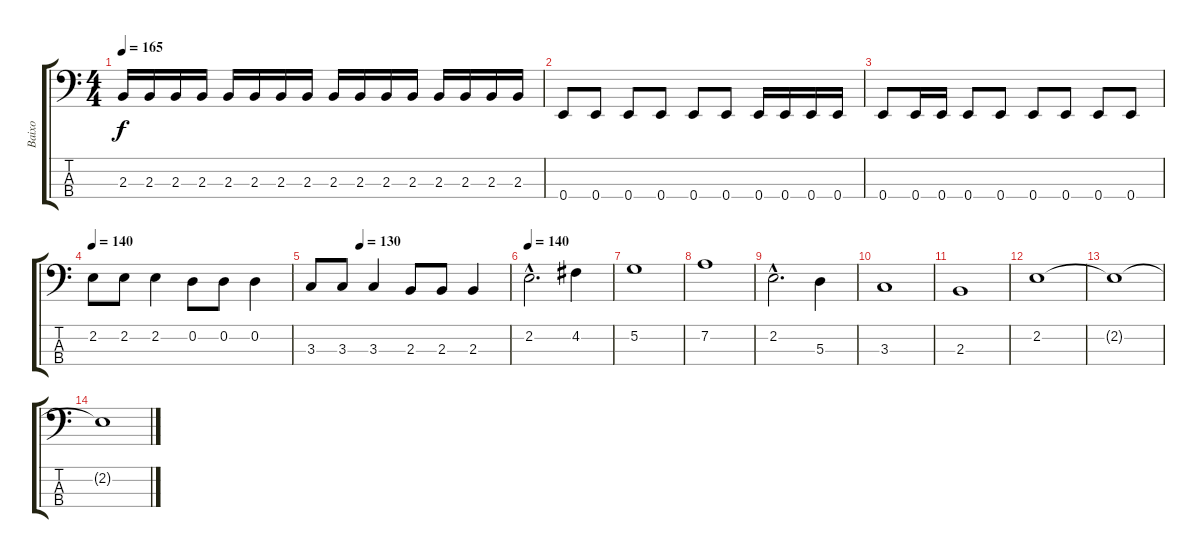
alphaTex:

\track ("Baixo" "Baixo") {instrument electricbassfinger}
\staff {score tabs}
\tuning (G2 D2 A1 E1) {hide}
\ts (4 4)
\tempo 165
\clef f4
\ks c
2.3.16{dy f} 2.3.16 2.3.16 2.3.16 2.3.16 2.3.16 2.3.16 2.3.16 2.3.16 2.3.16 2.3.16 2.3.16 2.3.16 2.3.16 2.3.16 2.3.16 |
0.4.8 0.4.8 0.4.8 0.4.8 0.4.8 0.4.8 0.4.16 0.4.16 0.4.16 0.4.16 |
0.4.8 0.4.16 0.4.16 0.4.8 0.4.8 0.4.8 0.4.8 0.4.8 0.4.8 |
\tempo 140
2.2.8 2.2.8 2.2.4 0.2.8 0.2.8 0.2.4 |
\tempo (130 0.25)
3.3.8 3.3.8 3.3.4 2.3.8 2.3.8 2.3.4 |
\tempo 140
2.2{hac}.2{d} 4.2.4 |
5.2.1 |
7.2.1 |
2.2{hac}.2{d} 5.3.4 |
3.3.1 |
2.3.1 |
2.2.1 |
2.2{t}.1 |
2.2{t}.1
